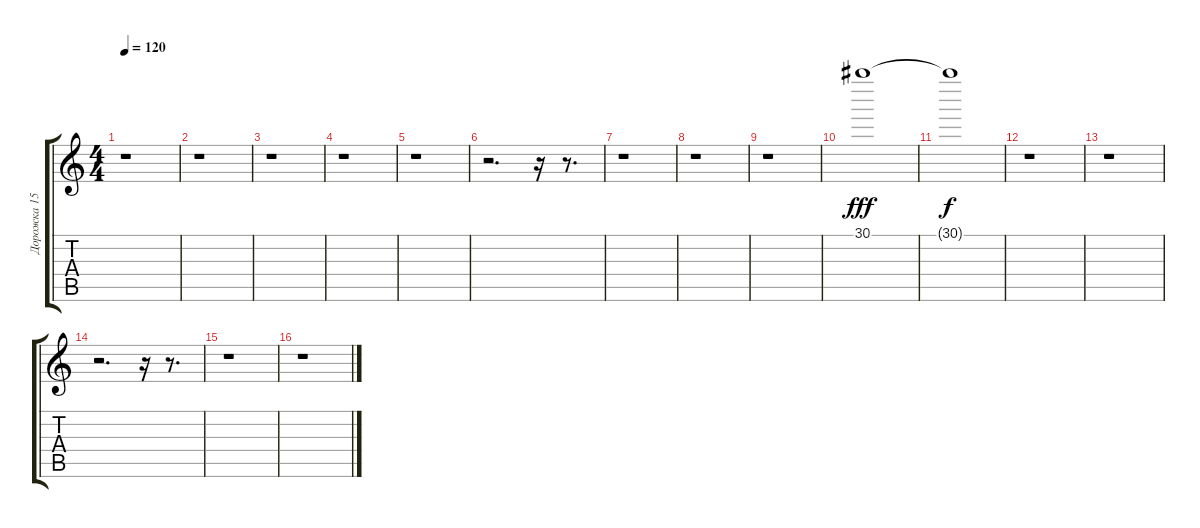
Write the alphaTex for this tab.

\track ("Дорожка 15" "Дорожка 15") {instrument distortionguitar}
\staff {score tabs}
\tuning (E4 B3 G3 D3 A2 E2) {hide}
\ts (4 4)
\tempo 120
\clef g2
\ks c
r.1{dy f} |
r.1 |
r.1 |
r.1 |
r.1 |
r.2{d} r.16 r.8{d} |
r.1 |
r.1 |
r.1 |
30.1.1{dy fff} |
30.1{t}.1{dy f} |
r.1 |
r.1 |
r.2{d} r.16 r.8{d} |
r.1 |
r.1
